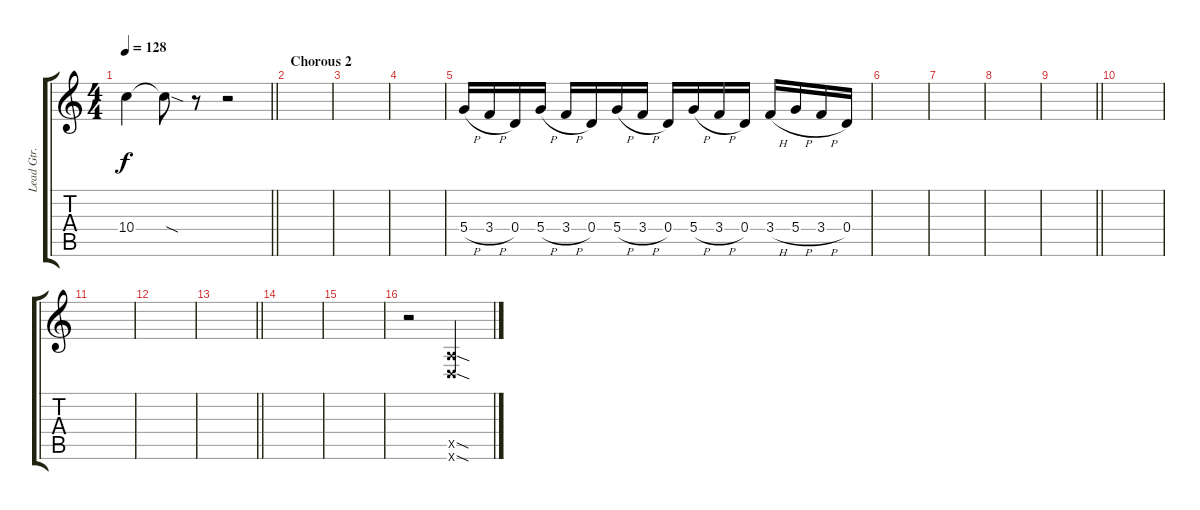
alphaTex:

\track ("Lead Gtr." "Lead Gtr.") {instrument distortionguitar}
\staff {score tabs}
\tuning (E4 B3 G3 D3 A2 D2) {hide}
\ts (4 4)
\tempo 128
\clef g2
\barLineRight lightlight
\ks c
10.4.4{dy f} 10.4{sod t}.8 r.8 r.2 |
\section ("" "Chorous 2")
|
|
|
5.4{h}.16 3.4{h}.16 0.4.16 5.4{h}.16 3.4{h}.16 0.4.16 5.4{h}.16 3.4{h}.16 0.4.16 5.4{h}.16 3.4{h}.16 0.4.16 3.4{h}.16 5.4{h}.16 3.4{h}.16 0.4.16 |
|
|
|
\barLineRight lightlight
|
\section ("" "")
|
|
|
\barLineRight lightlight
|
\section ("" "")
|
|
r.2 (0.5{sod x} 0.6{sod x}).2
